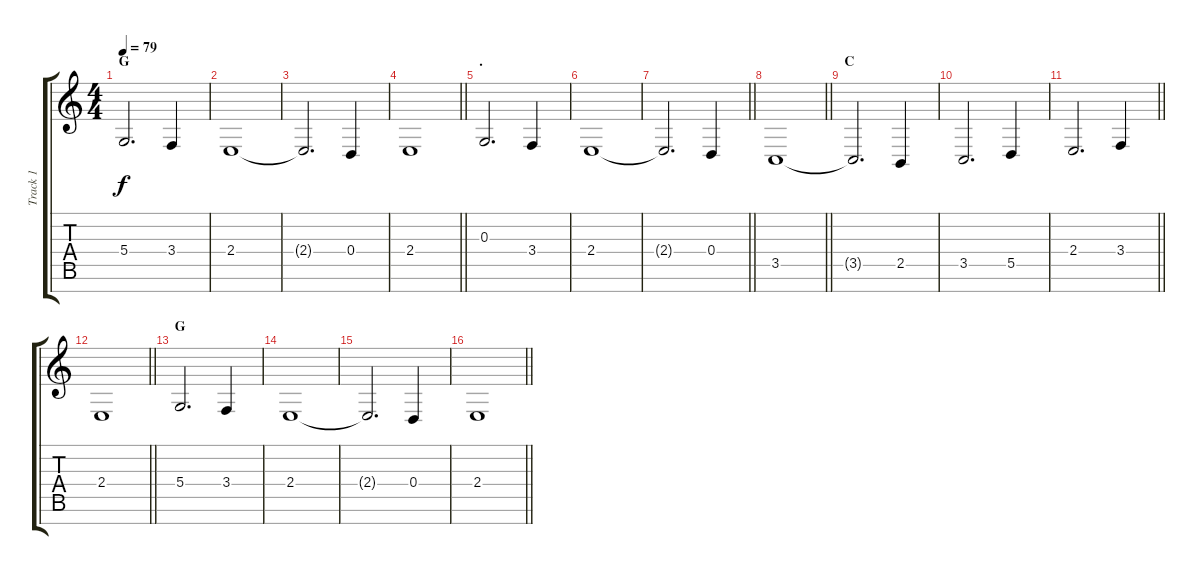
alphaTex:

\track ("Track 1" "Track 1") {instrument lead1square}
\staff {score tabs}
\tuning (E4 B3 G3 D3 A2 E2 B1) {hide}
\ts (4 4)
\section ("" "G")
\tempo 79
\clef g2
\ks c
5.4.2{d dy f} 3.4.4 |
2.4.1 |
2.4{t}.2{d} 0.4.4 |
\barLineRight lightlight
2.4.1 |
\section ("" ".")
0.3.2{d} 3.4.4 |
2.4.1 |
\barLineRight lightlight
2.4{t}.2{d} 0.4.4 |
\barLineRight lightlight
3.5.1 |
\section ("" "C")
3.5{t}.2{d} 2.5.4 |
3.5.2{d} 5.5.4 |
\barLineRight lightlight
2.4.2{d} 3.4.4 |
\barLineRight lightlight
2.4.1 |
\section ("" "G")
5.4.2{d} 3.4.4 |
2.4.1 |
2.4{t}.2{d} 0.4.4 |
\barLineRight lightlight
2.4.1
